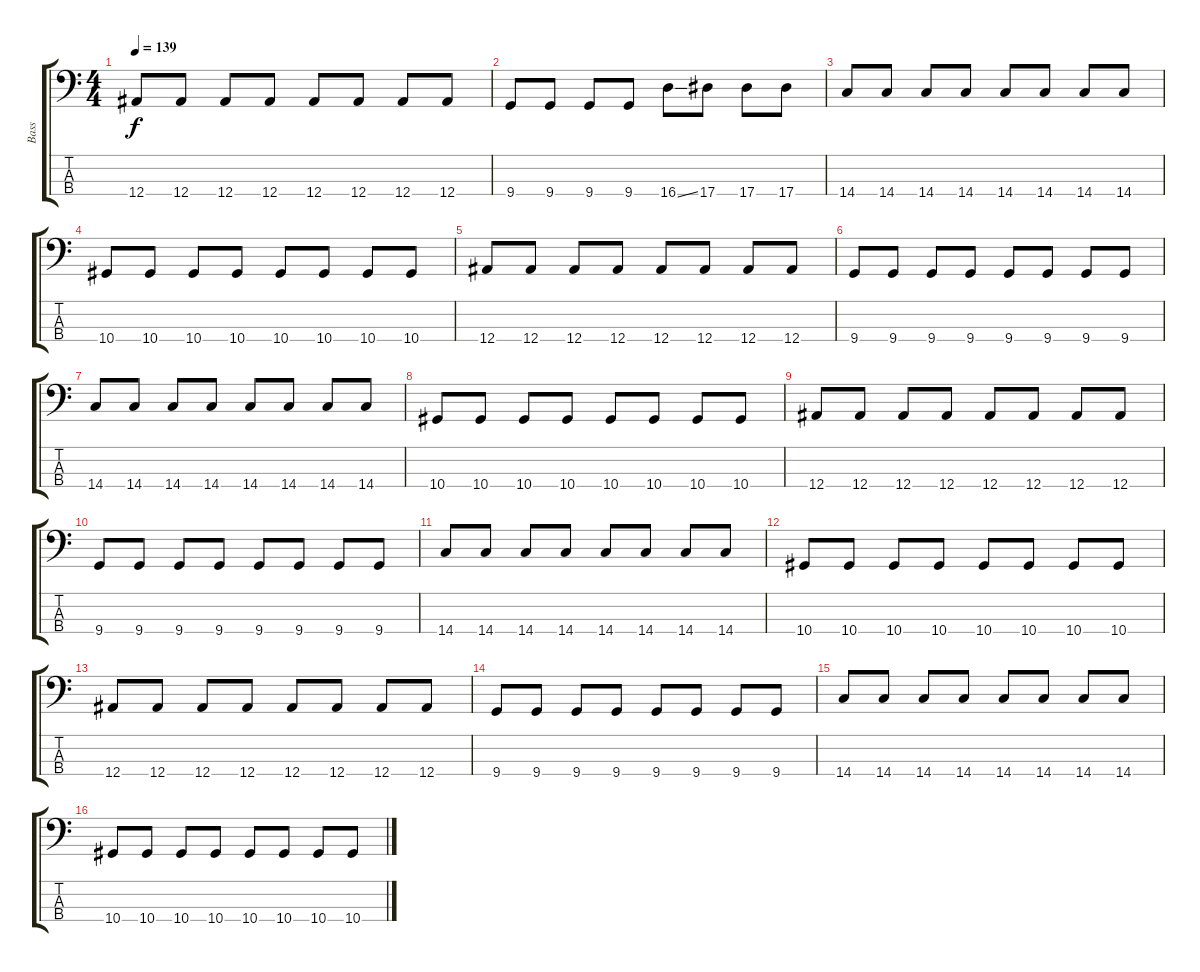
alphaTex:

\track ("Bass" "Bass") {solo instrument electricbasspick}
\staff {score tabs}
\tuning (Eb2 Bb1 F1 Bb0) {hide}
\ts (4 4)
\tempo 139
\clef f4
\ks c
12.4.8{dy f} 12.4.8 12.4.8 12.4.8 12.4.8 12.4.8 12.4.8 12.4.8 |
9.4.8 9.4.8 9.4.8 9.4.8 16.4{ss}.8 17.4.8 17.4.8 17.4.8 |
14.4.8 14.4.8 14.4.8 14.4.8 14.4.8 14.4.8 14.4.8 14.4.8 |
10.4.8 10.4.8 10.4.8 10.4.8 10.4.8 10.4.8 10.4.8 10.4.8 |
12.4.8 12.4.8 12.4.8 12.4.8 12.4.8 12.4.8 12.4.8 12.4.8 |
9.4.8 9.4.8 9.4.8 9.4.8 9.4.8 9.4.8 9.4.8 9.4.8 |
14.4.8 14.4.8 14.4.8 14.4.8 14.4.8 14.4.8 14.4.8 14.4.8 |
10.4.8 10.4.8 10.4.8 10.4.8 10.4.8 10.4.8 10.4.8 10.4.8 |
12.4.8 12.4.8 12.4.8 12.4.8 12.4.8 12.4.8 12.4.8 12.4.8 |
9.4.8 9.4.8 9.4.8 9.4.8 9.4.8 9.4.8 9.4.8 9.4.8 |
14.4.8 14.4.8 14.4.8 14.4.8 14.4.8 14.4.8 14.4.8 14.4.8 |
10.4.8 10.4.8 10.4.8 10.4.8 10.4.8 10.4.8 10.4.8 10.4.8 |
12.4.8 12.4.8 12.4.8 12.4.8 12.4.8 12.4.8 12.4.8 12.4.8 |
9.4.8 9.4.8 9.4.8 9.4.8 9.4.8 9.4.8 9.4.8 9.4.8 |
14.4.8 14.4.8 14.4.8 14.4.8 14.4.8 14.4.8 14.4.8 14.4.8 |
10.4.8 10.4.8 10.4.8 10.4.8 10.4.8 10.4.8 10.4.8 10.4.8
